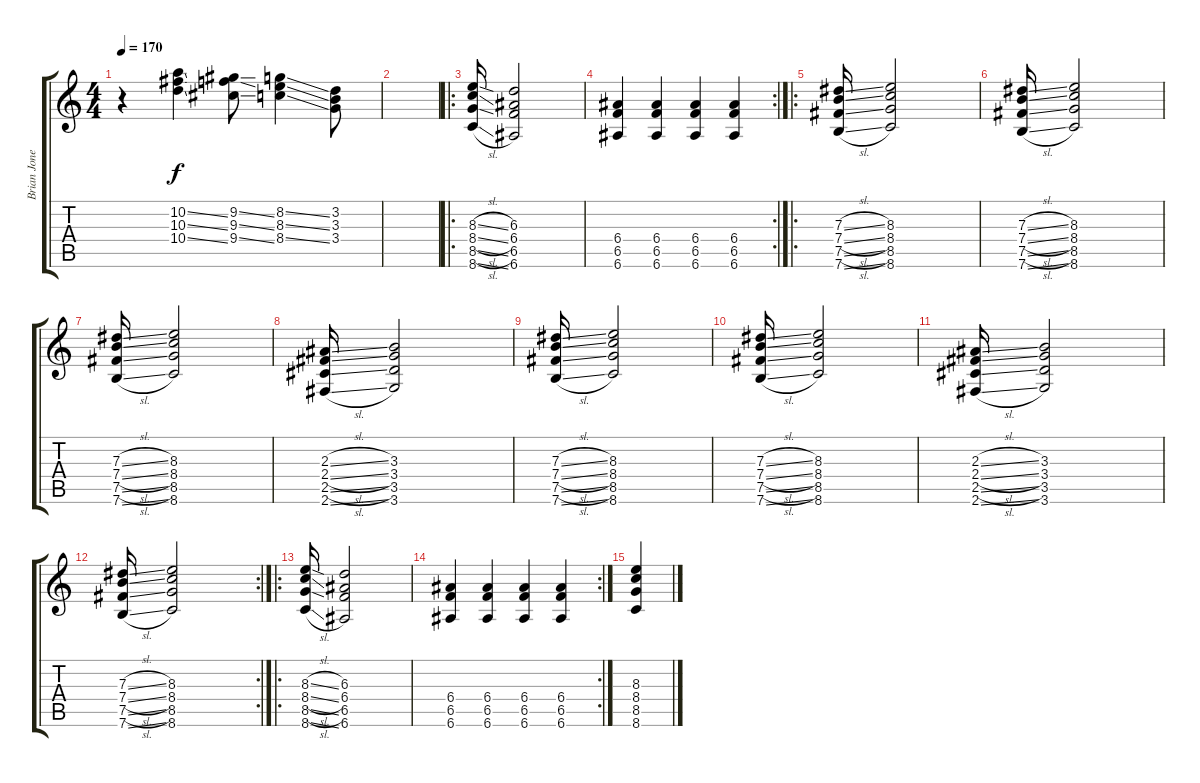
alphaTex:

\track ("Brian Jones Slide, Open E tuning" "Brian Jone") {instrument electricguitarjazz}
\staff {score tabs}
\tuning (E4 B3 Ab3 E3 B2 E2) {hide}
\ts (4 4)
\tempo 170
\clef g2
\ks c
r.4{dy f} (10.2{ss} 10.3{ss} 10.4{ss}).4 (9.2{ss} 9.3{ss} 9.4{ss}).8 (8.2{ss} 8.3{ss} 8.4{ss}).4 (3.2 3.3 3.4).8 |
|
\ro
(8.3{sl} 8.4{sl} 8.5{sl} 8.6{sl}).16 (6.3 6.4 6.5 6.6).2 |
\rc 2
(6.4 6.5 6.6).4 (6.4 6.5 6.6).4 (6.4 6.5 6.6).4 (6.4 6.5 6.6).4 |
\ro
(7.3{sl} 7.4{sl} 7.5{sl} 7.6{sl}).16 (8.3 8.4 8.5 8.6).2 |
(7.3{sl} 7.4{sl} 7.5{sl} 7.6{sl}).16 (8.3 8.4 8.5 8.6).2 |
(7.3{sl} 7.4{sl} 7.5{sl} 7.6{sl}).16 (8.3 8.4 8.5 8.6).2 |
(2.3{sl} 2.4{sl} 2.5{sl} 2.6{sl}).16 (3.3 3.4 3.5 3.6).2 |
(7.3{sl} 7.4{sl} 7.5{sl} 7.6{sl}).16 (8.3 8.4 8.5 8.6).2 |
(7.3{sl} 7.4{sl} 7.5{sl} 7.6{sl}).16 (8.3 8.4 8.5 8.6).2 |
(2.3{sl} 2.4{sl} 2.5{sl} 2.6{sl}).16 (3.3 3.4 3.5 3.6).2 |
\rc 2
(7.3{sl} 7.4{sl} 7.5{sl} 7.6{sl}).16 (8.3 8.4 8.5 8.6).2 |
\ro
(8.3{sl} 8.4{sl} 8.5{sl} 8.6{sl}).16 (6.3 6.4 6.5 6.6).2 |
\rc 2
(6.4 6.5 6.6).4 (6.4 6.5 6.6).4 (6.4 6.5 6.6).4 (6.4 6.5 6.6).4 |
(8.3 8.4 8.5 8.6).4
